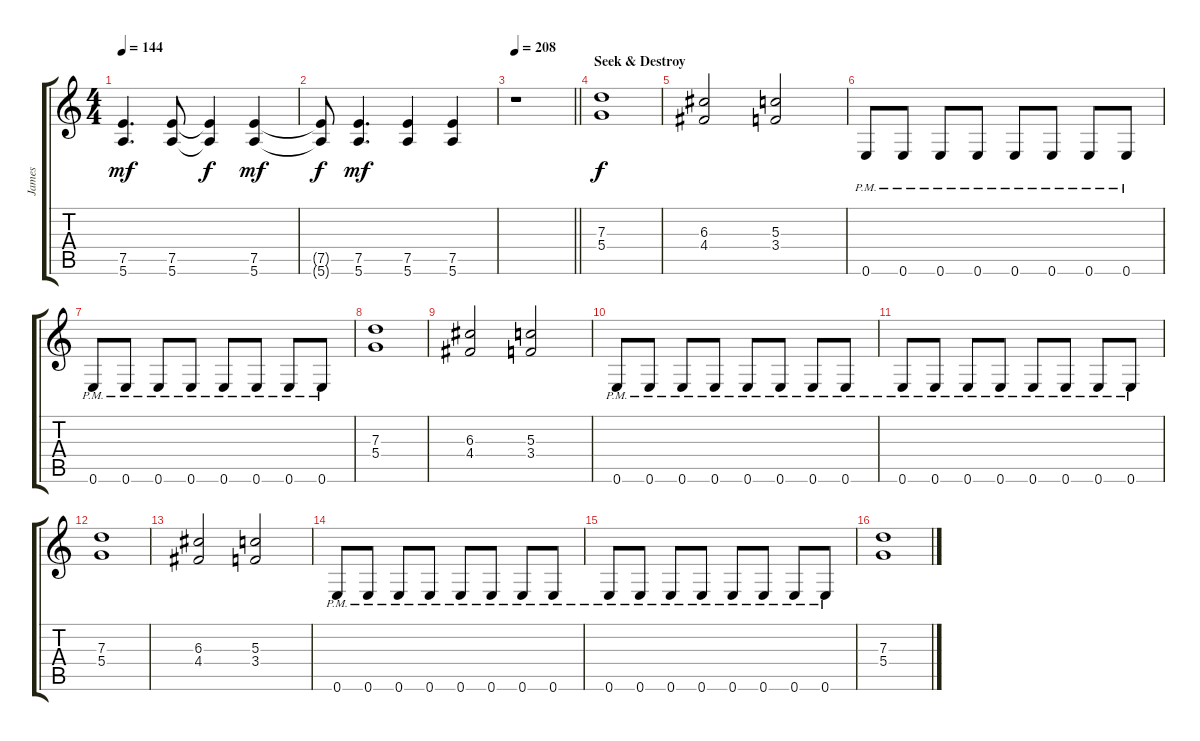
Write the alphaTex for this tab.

\track ("James" "James") {instrument distortionguitar}
\staff {score tabs}
\tuning (E4 B3 G3 D3 A2 E2) {hide}
\ts (4 4)
\tempo 144
\clef g2
\ks c
(7.5 5.6).4{d dy mf} (7.5 5.6).8 (7.5{t} 5.6{t}).4{dy f} (7.5 5.6).4{dy mf} |
(7.5{t} 5.6{t}).8{dy f} (7.5 5.6).4{d dy mf} (7.5 5.6).4 (7.5 5.6).4 |
\tempo 208
\barLineRight lightlight
r.1 |
\section ("" "Seek & Destroy")
(7.3 5.4).1{dy f} |
(6.3 4.4).2 (5.3 3.4).2 |
0.6{pm}.8 0.6{pm}.8 0.6{pm}.8 0.6{pm}.8 0.6{pm}.8 0.6{pm}.8 0.6{pm}.8 0.6{pm}.8 |
0.6{pm}.8 0.6{pm}.8 0.6{pm}.8 0.6{pm}.8 0.6{pm}.8 0.6{pm}.8 0.6{pm}.8 0.6{pm}.8 |
(7.3 5.4).1 |
(6.3 4.4).2 (5.3 3.4).2 |
0.6{pm}.8 0.6{pm}.8 0.6{pm}.8 0.6{pm}.8 0.6{pm}.8 0.6{pm}.8 0.6{pm}.8 0.6{pm}.8 |
0.6{pm}.8 0.6{pm}.8 0.6{pm}.8 0.6{pm}.8 0.6{pm}.8 0.6{pm}.8 0.6{pm}.8 0.6{pm}.8 |
(7.3 5.4).1 |
(6.3 4.4).2 (5.3 3.4).2 |
0.6{pm}.8 0.6{pm}.8 0.6{pm}.8 0.6{pm}.8 0.6{pm}.8 0.6{pm}.8 0.6{pm}.8 0.6{pm}.8 |
0.6{pm}.8 0.6{pm}.8 0.6{pm}.8 0.6{pm}.8 0.6{pm}.8 0.6{pm}.8 0.6{pm}.8 0.6{pm}.8 |
(7.3 5.4).1
